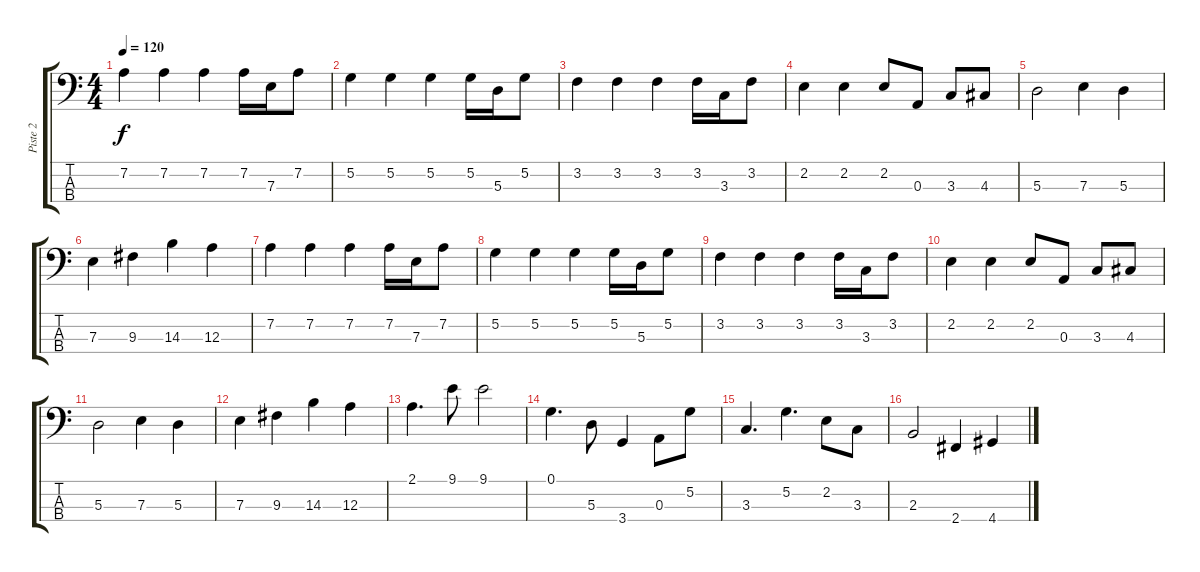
\track ("Piste 2" "Piste 2") {instrument electricbassfinger}
\staff {score tabs}
\tuning (G2 D2 A1 E1) {hide}
\ts (4 4)
\tempo 120
\clef f4
\ks c
7.2.4{dy f} 7.2.4 7.2.4 7.2.16 7.3.16 7.2.8 |
5.2.4 5.2.4 5.2.4 5.2.16 5.3.16 5.2.8 |
3.2.4 3.2.4 3.2.4 3.2.16 3.3.16 3.2.8 |
2.2.4 2.2.4 2.2.8 0.3.8 3.3.8 4.3.8 |
5.3.2 7.3.4 5.3.4 |
7.3.4 9.3.4 14.3.4 12.3.4 |
7.2.4 7.2.4 7.2.4 7.2.16 7.3.16 7.2.8 |
5.2.4 5.2.4 5.2.4 5.2.16 5.3.16 5.2.8 |
3.2.4 3.2.4 3.2.4 3.2.16 3.3.16 3.2.8 |
2.2.4 2.2.4 2.2.8 0.3.8 3.3.8 4.3.8 |
5.3.2 7.3.4 5.3.4 |
7.3.4 9.3.4 14.3.4 12.3.4 |
2.1.4{d} 9.1.8 9.1.2 |
0.1.4{d} 5.3.8 3.4.4 0.3.8 5.2.8 |
3.3.4{d} 5.2.4{d} 2.2.8 3.3.8 |
2.3.2 2.4.4 4.4.4
